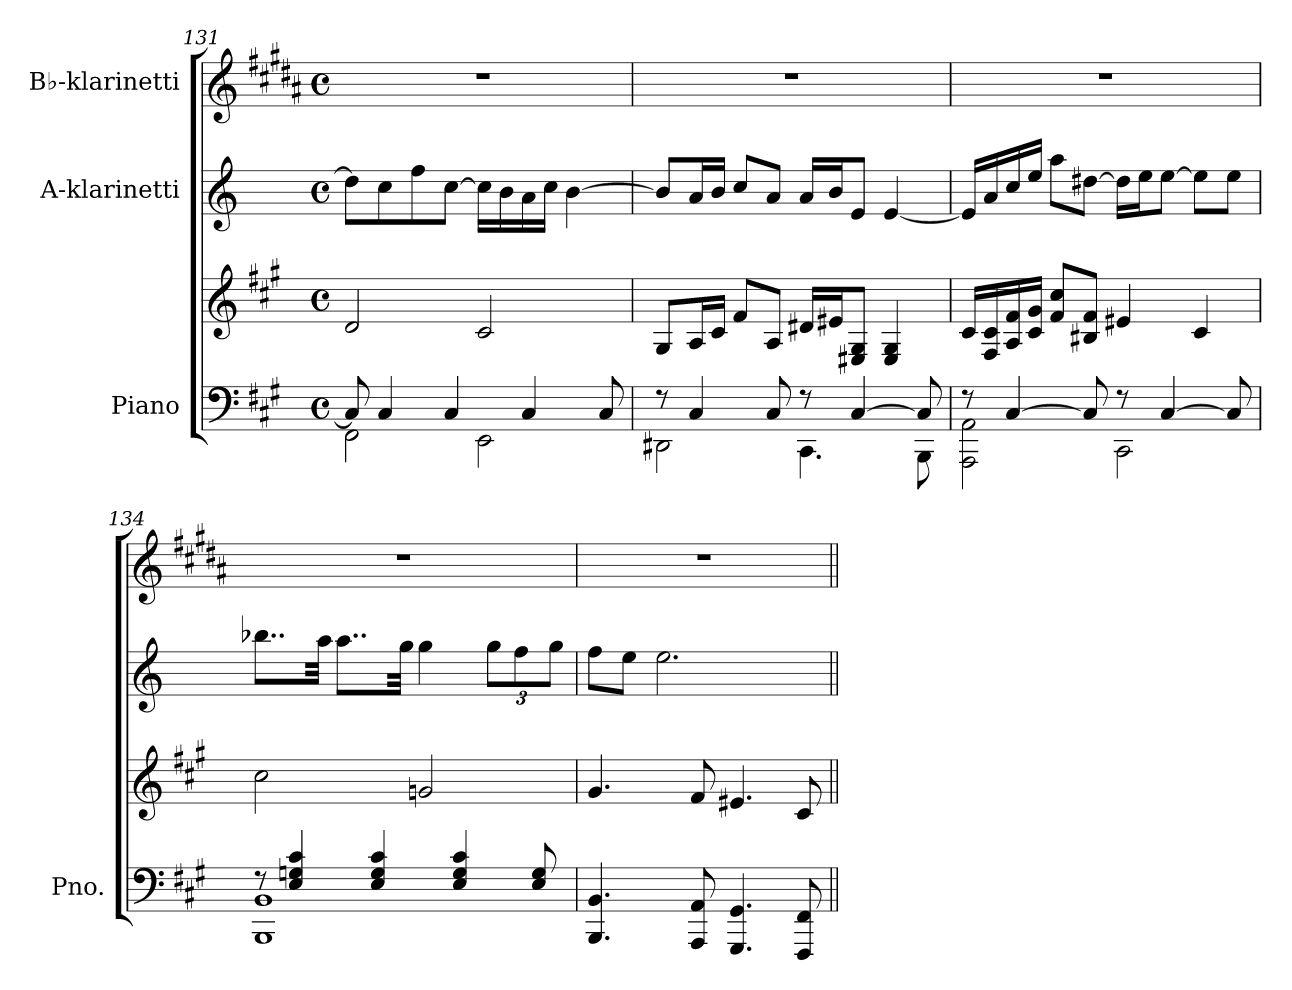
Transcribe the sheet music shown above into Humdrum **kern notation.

**kern	**kern	**kern	**kern
*part3	*part3	*part2	*part1
*staff4	*staff3	*staff2	*staff1
*I"Piano	*	*I"A-klarinetti	*I"B♭-klarinetti
*I'Pno.	*	*	*
*clefF4	*clefG2	*clefG2	*clefG2
*	*	*ITrd2c3	*ITrd1c2
*k[f#c#g#]	*k[f#c#g#]	*k[f#c#g#]	*k[f#c#g#]
*M4/4	*M4/4	*M4/4	*M4/4
*met(c)	*met(c)	*met(c)	*met(c)
=131	=131	=131	=131
*^	*	*	*
8C#/]	2FF#\	2d/	8b\L]	1r
4C#/	.	.	8a\	.
.	.	.	8dd\	.
4C#/	.	.	[8a\J	.
.	2EE\	2c#/	16a\LL]	.
.	.	.	16g#\	.
4C#/	.	.	16f#\	.
.	.	.	16a\JJ	.
.	.	.	[4g#\	.
8C#/	.	.	.	.
=132	=132	=132	=132	=132
8r	2DD#X\	8G#/L	8g#/L]	1r
4C#/	.	16A/L	16f#/L	.
.	.	16c#/JJ	16g#/JJ	.
.	.	8f#/L	8a/L	.
8C#/	.	8A/J	8f#/J	.
8r	4.CC#\	16d#X/LL	16f#/LL	.
.	.	16e#X/J	16g#/J	.
[4C#/	.	8E#X/ 8G#/J	8c#/J	.
.	.	4E#/ 4G#/	[4c#/	.
8C#/]	8BBB\	.	.	.
!!LO:LB:g=z
=133	=133	=133	=133	=133
8r	2AAA\ 2AA\	16c#/LL	16c#/LL]	1r
.	.	16F#/ 16c#/	16f#/	.
[4C#/	.	16A/ 16f#/	16a/	.
.	.	16c#/ 16g#/JJ	16cc#/JJ	.
.	.	8f#/ 8cc#/L	8ff#\L	.
8C#/]	.	8B#X/ 8f#/J	[8b#X\J	.
8r	2CC#\	4e#X/	16b#\LL]	.
.	.	.	16cc#\J	.
[4C#/	.	.	[8cc#\J	.
.	.	4c#/	8cc#\L]	.
8C#/]	.	.	8cc#\J	.
=134	=134	=134	=134	=134
8r	1BBB 1BB	2cc#\	8..ggn\L	1r
4E/ 4Gn/ 4c#/	.	.	.	.
.	.	.	32ff#\Jkk	.
.	.	.	8..ff#\L	.
4E/ 4G/ 4c#/	.	.	.	.
.	.	.	32ee\Jkk	.
.	.	2gn/	4ee\	.
4E/ 4G/ 4c#/	.	.	.	.
*	*	*	*Xbrackettup	*
.	.	.	12ee\L	.
.	.	.	12dd\	.
8E/ 8G/	.	.	.	.
.	.	.	12ee\J	.
*v	*v	*	*	*
=135	=135	=135	=135
4.BBB/ 4.BB/	4.g#/	8dd\L	1r
.	.	8cc#\J	.
.	.	2.cc#\	.
8AAA/ 8AA/	8f#/	.	.
4.GGG#/ 4.GG#/	4.e#X/	.	.
8FFF#/ 8FF#/	8c#/	.	.
=||	=||	=||	=||
*-	*-	*-	*-
